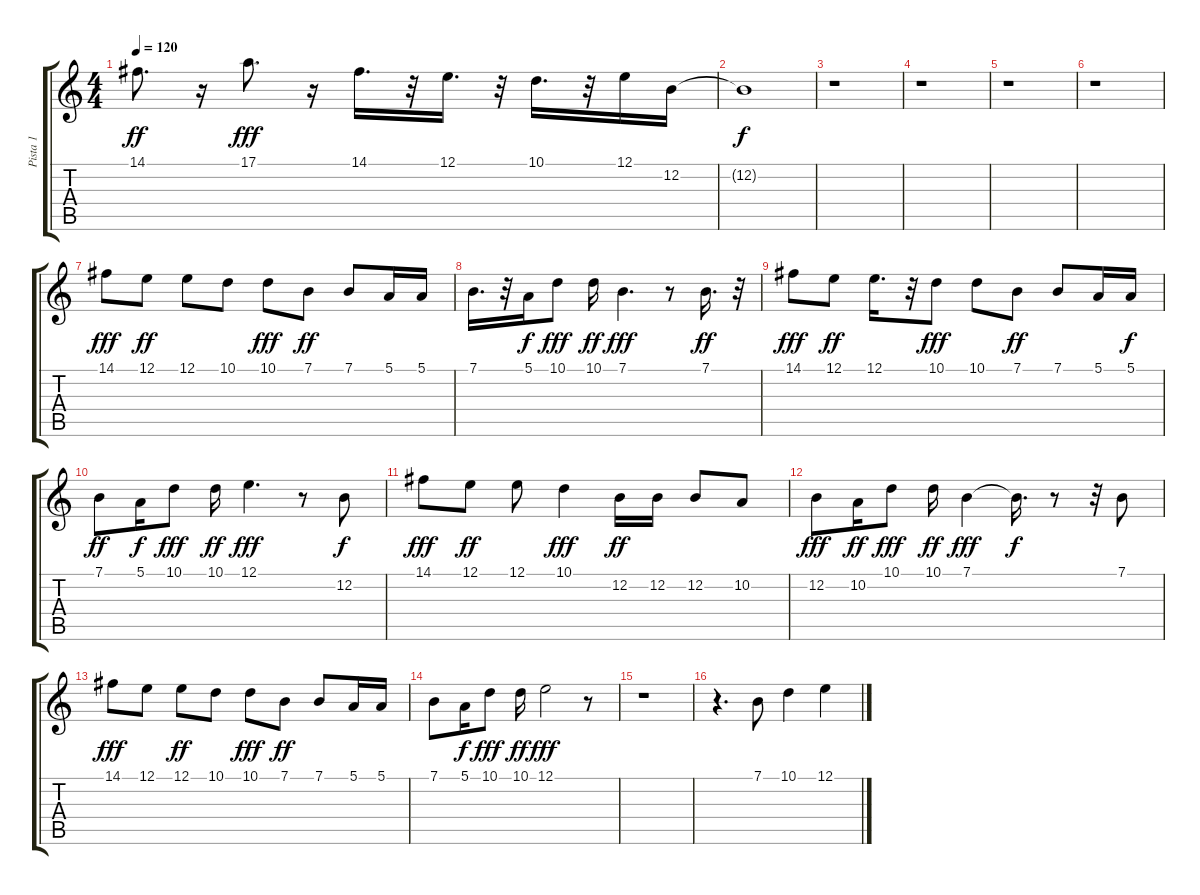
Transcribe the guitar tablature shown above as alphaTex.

\track ("Pista 1" "Pista 1") {instrument tuba}
\staff {score tabs}
\tuning (E4 B3 G3 D3 A2 E2) {hide}
\ts (4 4)
\tempo 120
\clef g2
\ks c
14.1.8{d dy ff} r.16 17.1.8{d dy fff} r.16 14.1.16{d} r.32 12.1.16{d} r.32 10.1.16{d} r.32 12.1.16 12.2.16 |
12.2{t}.1{dy f} |
r.1 |
r.1 |
r.1 |
r.1 |
14.1.8{dy fff} 12.1.8{dy ff} 12.1.8 10.1.8 10.1.8{dy fff} 7.1.8{dy ff} 7.1.8 5.1.16 5.1.16 |
7.1.16{d} r.32 5.1.16{dy f} 10.1.8{dy fff} 10.1.16{dy ff} 7.1.4{d dy fff} r.8 7.1.16{d dy ff} r.32 |
14.1.8{dy fff} 12.1.8{dy ff} 12.1.16{d} r.32 10.1.8{dy fff} 10.1.8 7.1.8{dy ff} 7.1.8 5.1.16 5.1.16{dy f} |
7.1.8{dy ff} 5.1.16{dy f} 10.1.8{dy fff} 10.1.16{dy ff} 12.1.4{d dy fff} r.8 12.2.8{dy f} |
14.1.8{dy fff} 12.1.8{dy ff} 12.1.8 10.1.4{dy fff} 12.2.16{dy ff} 12.2.16 12.2.8 10.2.8 |
12.2.8{dy fff} 10.2.16{dy ff} 10.1.8{dy fff} 10.1.16{dy ff} 7.1.4{dy fff} 7.1{t}.16{d dy f} r.8 r.32 7.1.8 |
14.1.8{dy fff} 12.1.8 12.1.8{dy ff} 10.1.8 10.1.8{dy fff} 7.1.8{dy ff} 7.1.8 5.1.16 5.1.16 |
7.1.8 5.1.16{dy f} 10.1.8{dy fff} 10.1.16{dy ff} 12.1.2{dy fff} r.8 |
r.1 |
r.4{d} 7.1.8 10.1.4 12.1.4
